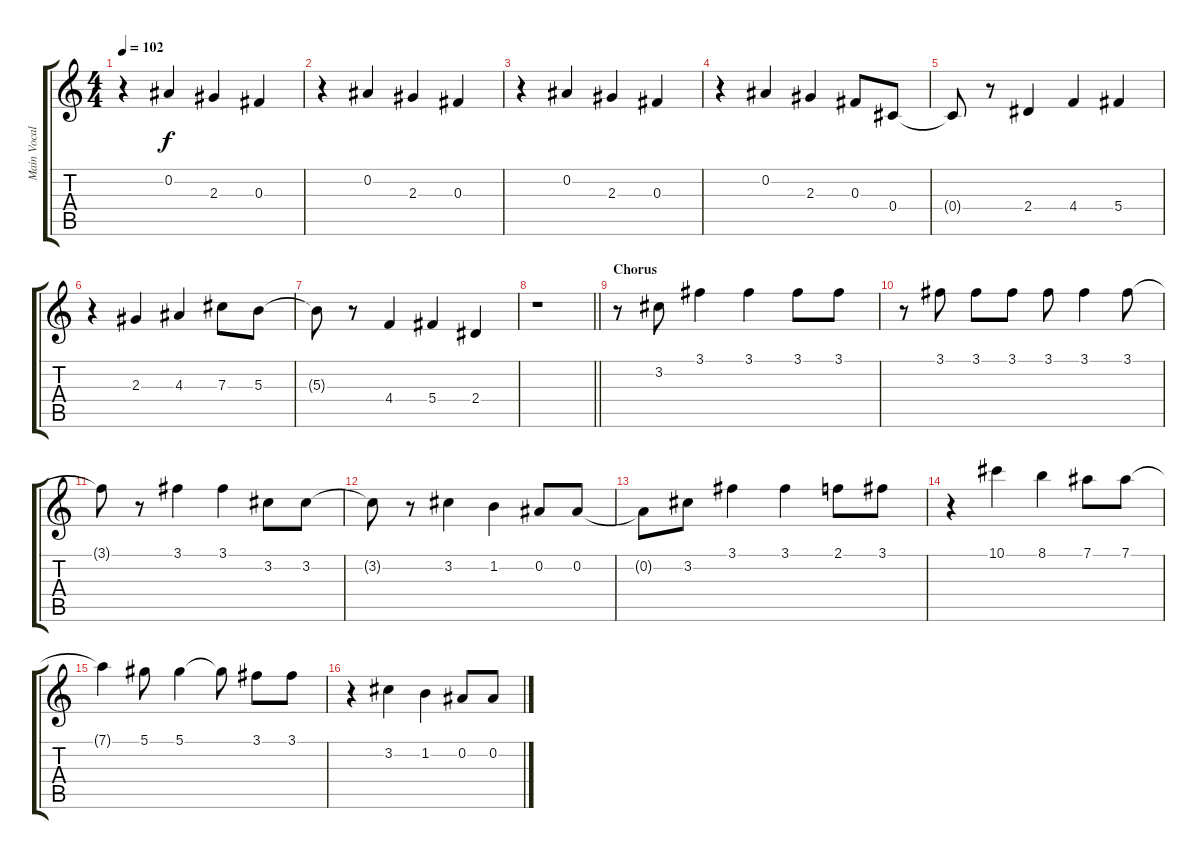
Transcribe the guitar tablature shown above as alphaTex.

\track ("Main Vocals" "Main Vocal") {instrument electricguitarjazz}
\staff {score tabs}
\tuning (Eb4 Bb3 Gb3 Db3 Ab2 Eb2) {hide}
\ts (4 4)
\tempo 102
\clef g2
\ks c
r.4{dy f} 0.2.4 2.3.4 0.3.4 |
r.4 0.2.4 2.3.4 0.3.4 |
r.4 0.2.4 2.3.4 0.3.4 |
r.4 0.2.4 2.3.4 0.3.8 0.4.8 |
0.4{t}.8 r.8 2.4.4 4.4.4 5.4.4 |
r.4 2.3.4 4.3.4 7.3.8 5.3.8 |
5.3{t}.8 r.8 4.4.4 5.4.4 2.4.4 |
\barLineRight lightlight
r.1 |
\section ("" "Chorus")
r.8 3.2.8 3.1.4 3.1.4 3.1.8 3.1.8 |
r.8 3.1.8 3.1.8 3.1.8 3.1.8 3.1.4 3.1.8 |
3.1{t}.8 r.8 3.1.4 3.1.4 3.2.8 3.2.8 |
3.2{t}.8 r.8 3.2.4 1.2.4 0.2.8 0.2.8 |
0.2{t}.8 3.2.8 3.1.4 3.1.4 2.1.8 3.1.8 |
r.4 10.1.4 8.1.4 7.1.8 7.1.8 |
7.1{t}.4 5.1.8 5.1.4 5.1{t}.8 3.1.8 3.1.8 |
r.4 3.2.4 1.2.4 0.2.8 0.2.8
